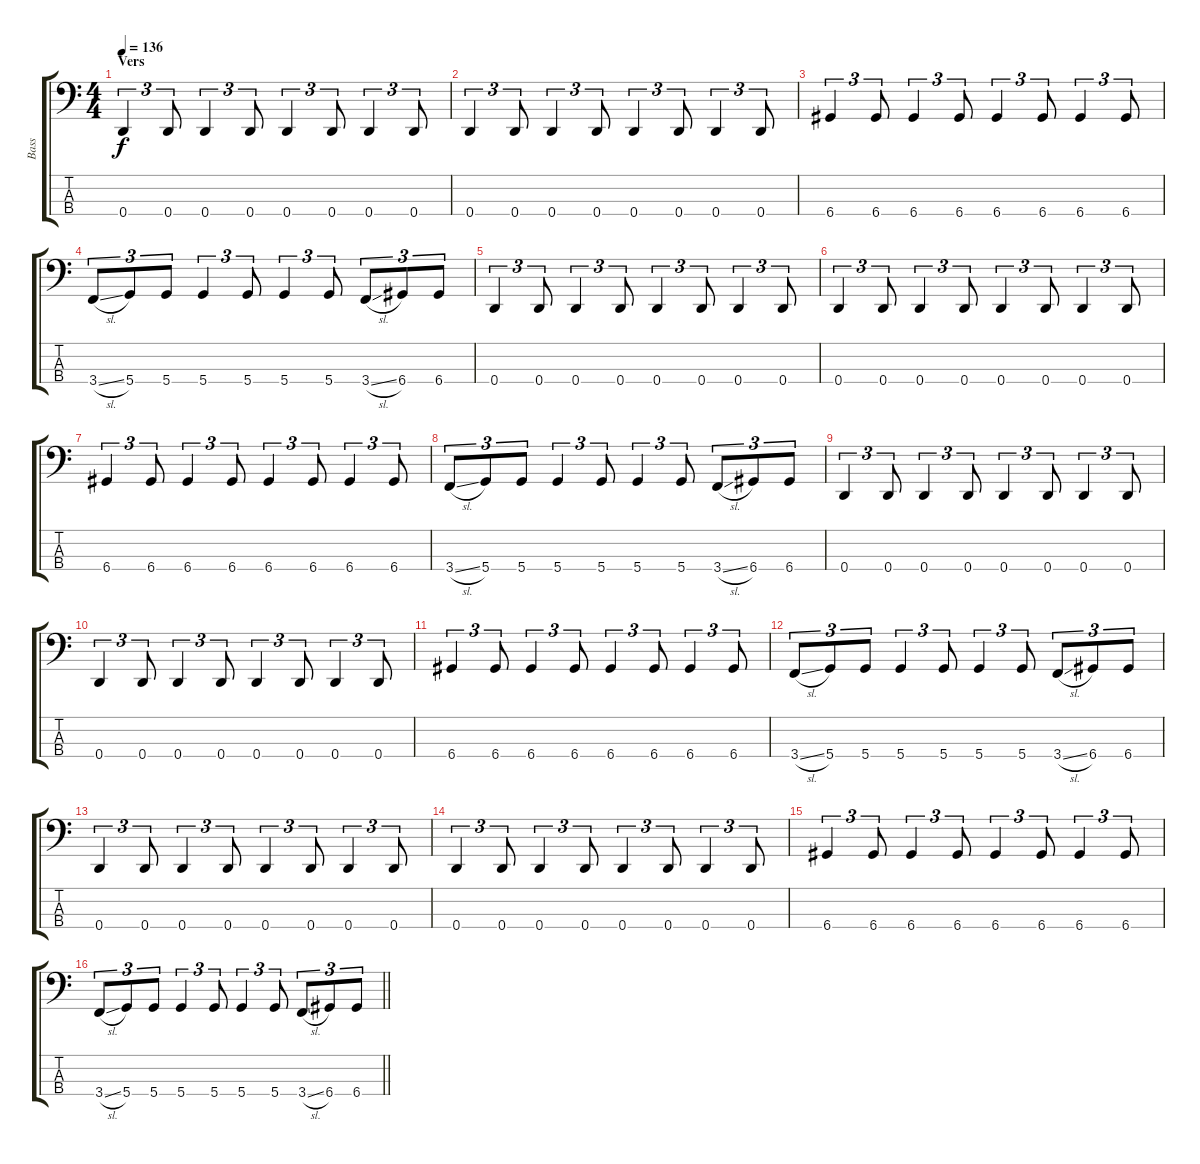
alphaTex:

\track ("Bass" "Bass") {instrument electricbassfinger}
\staff {score tabs}
\tuning (F2 C2 G1 D1) {hide}
\ts (4 4)
\section ("" "Vers")
\tempo 136
\clef f4
\ks c
0.4.4{tu (3 2) dy f} 0.4.8{tu (3 2)} 0.4.4{tu (3 2)} 0.4.8{tu (3 2)} 0.4.4{tu (3 2)} 0.4.8{tu (3 2)} 0.4.4{tu (3 2)} 0.4.8{tu (3 2)} |
0.4.4{tu (3 2)} 0.4.8{tu (3 2)} 0.4.4{tu (3 2)} 0.4.8{tu (3 2)} 0.4.4{tu (3 2)} 0.4.8{tu (3 2)} 0.4.4{tu (3 2)} 0.4.8{tu (3 2)} |
6.4.4{tu (3 2)} 6.4.8{tu (3 2)} 6.4.4{tu (3 2)} 6.4.8{tu (3 2)} 6.4.4{tu (3 2)} 6.4.8{tu (3 2)} 6.4.4{tu (3 2)} 6.4.8{tu (3 2)} |
3.4{sl}.8{tu (3 2)} 5.4.8{tu (3 2)} 5.4.8{tu (3 2)} 5.4.4{tu (3 2)} 5.4.8{tu (3 2)} 5.4.4{tu (3 2)} 5.4.8{tu (3 2)} 3.4{sl}.8{tu (3 2)} 6.4.8{tu (3 2)} 6.4.8{tu (3 2)} |
0.4.4{tu (3 2)} 0.4.8{tu (3 2)} 0.4.4{tu (3 2)} 0.4.8{tu (3 2)} 0.4.4{tu (3 2)} 0.4.8{tu (3 2)} 0.4.4{tu (3 2)} 0.4.8{tu (3 2)} |
0.4.4{tu (3 2)} 0.4.8{tu (3 2)} 0.4.4{tu (3 2)} 0.4.8{tu (3 2)} 0.4.4{tu (3 2)} 0.4.8{tu (3 2)} 0.4.4{tu (3 2)} 0.4.8{tu (3 2)} |
6.4.4{tu (3 2)} 6.4.8{tu (3 2)} 6.4.4{tu (3 2)} 6.4.8{tu (3 2)} 6.4.4{tu (3 2)} 6.4.8{tu (3 2)} 6.4.4{tu (3 2)} 6.4.8{tu (3 2)} |
3.4{sl}.8{tu (3 2)} 5.4.8{tu (3 2)} 5.4.8{tu (3 2)} 5.4.4{tu (3 2)} 5.4.8{tu (3 2)} 5.4.4{tu (3 2)} 5.4.8{tu (3 2)} 3.4{sl}.8{tu (3 2)} 6.4.8{tu (3 2)} 6.4.8{tu (3 2)} |
0.4.4{tu (3 2)} 0.4.8{tu (3 2)} 0.4.4{tu (3 2)} 0.4.8{tu (3 2)} 0.4.4{tu (3 2)} 0.4.8{tu (3 2)} 0.4.4{tu (3 2)} 0.4.8{tu (3 2)} |
0.4.4{tu (3 2)} 0.4.8{tu (3 2)} 0.4.4{tu (3 2)} 0.4.8{tu (3 2)} 0.4.4{tu (3 2)} 0.4.8{tu (3 2)} 0.4.4{tu (3 2)} 0.4.8{tu (3 2)} |
6.4.4{tu (3 2)} 6.4.8{tu (3 2)} 6.4.4{tu (3 2)} 6.4.8{tu (3 2)} 6.4.4{tu (3 2)} 6.4.8{tu (3 2)} 6.4.4{tu (3 2)} 6.4.8{tu (3 2)} |
3.4{sl}.8{tu (3 2)} 5.4.8{tu (3 2)} 5.4.8{tu (3 2)} 5.4.4{tu (3 2)} 5.4.8{tu (3 2)} 5.4.4{tu (3 2)} 5.4.8{tu (3 2)} 3.4{sl}.8{tu (3 2)} 6.4.8{tu (3 2)} 6.4.8{tu (3 2)} |
0.4.4{tu (3 2)} 0.4.8{tu (3 2)} 0.4.4{tu (3 2)} 0.4.8{tu (3 2)} 0.4.4{tu (3 2)} 0.4.8{tu (3 2)} 0.4.4{tu (3 2)} 0.4.8{tu (3 2)} |
0.4.4{tu (3 2)} 0.4.8{tu (3 2)} 0.4.4{tu (3 2)} 0.4.8{tu (3 2)} 0.4.4{tu (3 2)} 0.4.8{tu (3 2)} 0.4.4{tu (3 2)} 0.4.8{tu (3 2)} |
6.4.4{tu (3 2)} 6.4.8{tu (3 2)} 6.4.4{tu (3 2)} 6.4.8{tu (3 2)} 6.4.4{tu (3 2)} 6.4.8{tu (3 2)} 6.4.4{tu (3 2)} 6.4.8{tu (3 2)} |
\barLineRight lightlight
3.4{sl}.8{tu (3 2)} 5.4.8{tu (3 2)} 5.4.8{tu (3 2)} 5.4.4{tu (3 2)} 5.4.8{tu (3 2)} 5.4.4{tu (3 2)} 5.4.8{tu (3 2)} 3.4{sl}.8{tu (3 2)} 6.4.8{tu (3 2)} 6.4.8{tu (3 2)}
